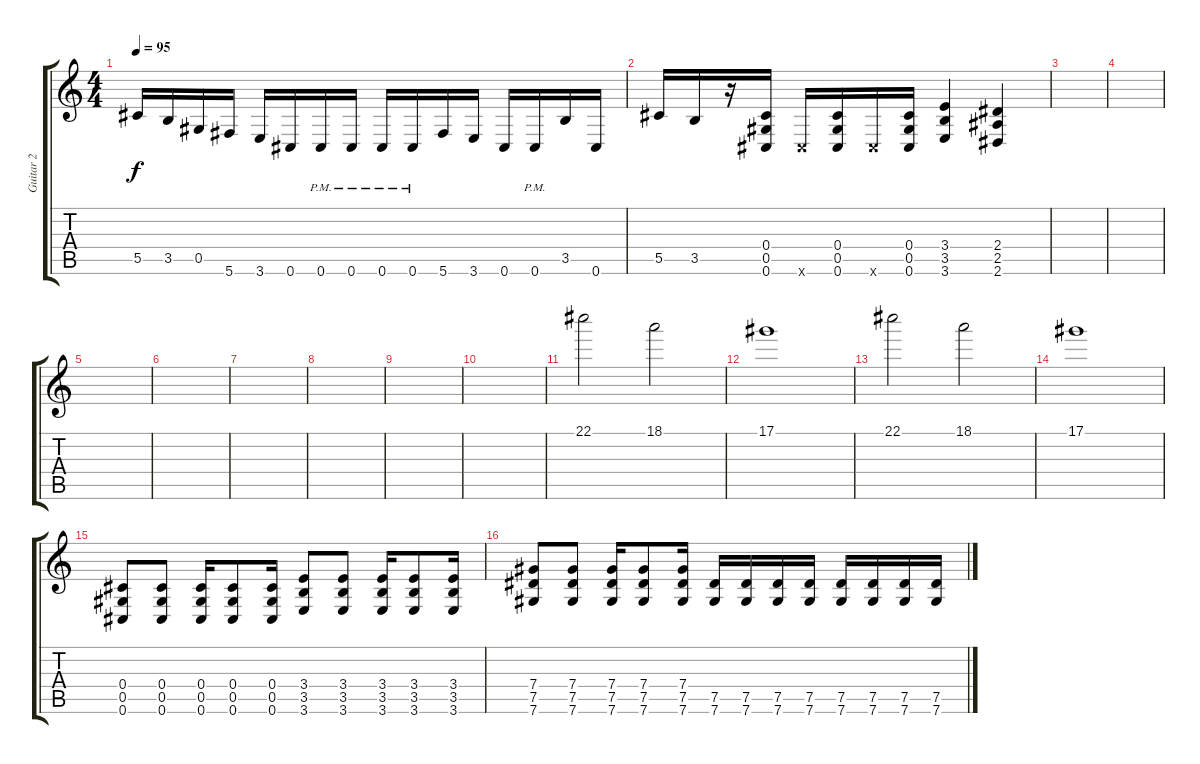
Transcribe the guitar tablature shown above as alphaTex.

\track ("Guitar 2" "Guitar 2") {instrument distortionguitar}
\staff {score tabs}
\tuning (Eb4 Bb3 Gb3 Db3 Ab2 Db2) {hide}
\ts (4 4)
\tempo 95
\clef g2
\ks c
5.5.16{dy f} 3.5.16 0.5.16 5.6.16 3.6.16 0.6.16 0.6{pm}.16 0.6{pm}.16 0.6{pm}.16 0.6{pm}.16 5.6.16 3.6.16 0.6.16 0.6{pm}.16 3.5.16 0.6.16 |
5.5.16 3.5.16 r.16 (0.4 0.5 0.6).16 0.6{x}.16 (0.4 0.5 0.6).16 0.6{x}.16 (0.4 0.5 0.6).16 (3.4 3.5 3.6).4 (2.4 2.5 2.6).4 |
|
|
|
|
|
|
|
|
22.1.2 18.1.2 |
17.1.1 |
22.1.2 18.1.2 |
17.1.1 |
(0.4 0.5 0.6).8 (0.4 0.5 0.6).8 (0.4 0.5 0.6).16 (0.4 0.5 0.6).8 (0.4 0.5 0.6).16 (3.4 3.5 3.6).8 (3.4 3.5 3.6).8 (3.4 3.5 3.6).16 (3.4 3.5 3.6).8 (3.4 3.5 3.6).16 |
(7.4 7.5 7.6).8 (7.4 7.5 7.6).8 (7.4 7.5 7.6).16 (7.4 7.5 7.6).8 (7.4 7.5 7.6).16 (7.5 7.6).16 (7.5 7.6).16 (7.5 7.6).16 (7.5 7.6).16 (7.5 7.6).16 (7.5 7.6).16 (7.5 7.6).16 (7.5 7.6).16
